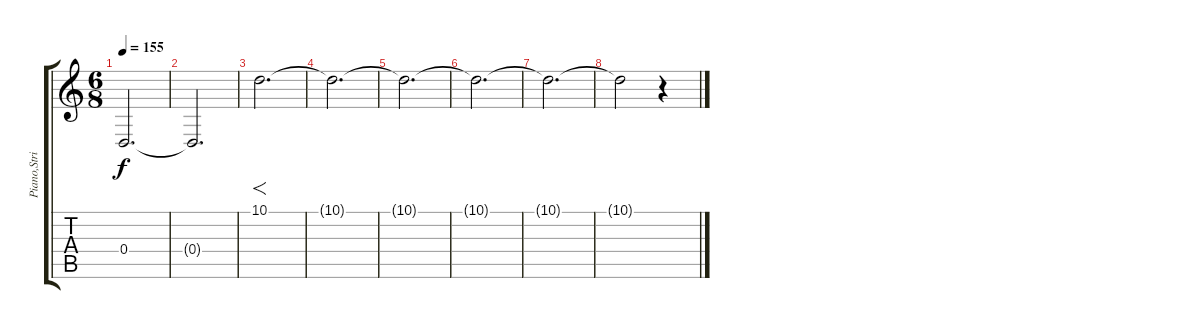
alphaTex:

\track ("Piano,Strings" "Piano,Stri") {instrument brightacousticpiano}
\staff {score tabs}
\tuning (E4 B3 G3 D3 A2 E2) {hide}
\ts (6 8)
\tempo 155
\clef g2
\ks c
0.4.2{d dy f} |
0.4{t}.2{d} |
10.1.2{f d instrument trumpet} |
10.1{t}.2{d} |
10.1{t}.2{d} |
10.1{t}.2{d} |
10.1{t}.2{d} |
10.1{t}.2 r.4
